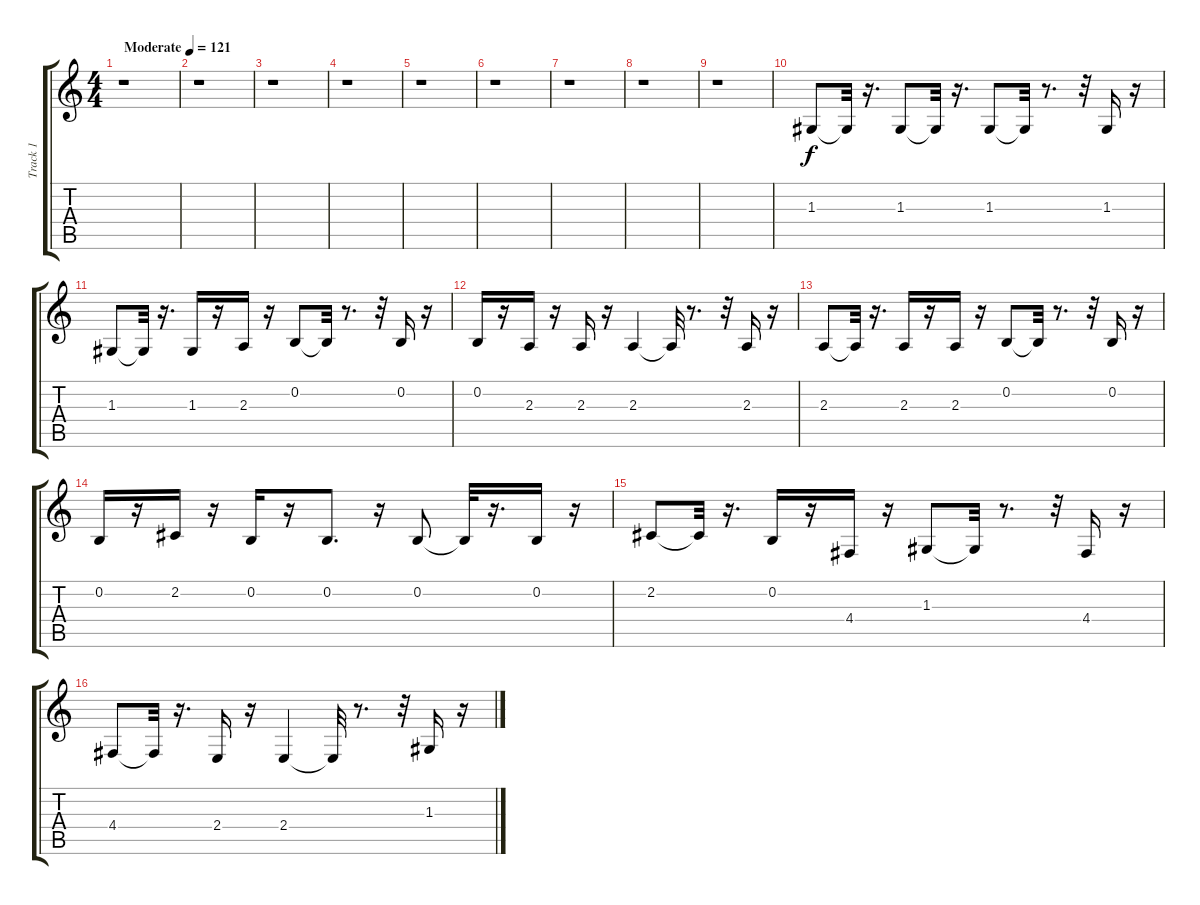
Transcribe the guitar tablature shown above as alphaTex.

\track ("Track 1" "Track 1") {instrument choiraahs}
\staff {score tabs}
\tuning (E4 B3 G3 D3 A2 E2) {hide}
\ts (4 4)
\tempo (121 "Moderate")
\clef g2
\ks c
r.1{dy f instrument choiraahs} |
r.1 |
r.1 |
r.1 |
r.1 |
r.1 |
r.1 |
r.1 |
r.1 |
1.3.8 1.3{t}.32 r.16{d} 1.3.8 1.3{t}.32 r.16{d} 1.3.8 1.3{t}.32 r.8{d} r.32 1.3.16 r.16 |
1.3.8 1.3{t}.32 r.16{d} 1.3.16 r.16 2.3.16 r.16 0.2.8 0.2{t}.32 r.8{d} r.32 0.2.16 r.16 |
0.2.16 r.16 2.3.16 r.16 2.3.16 r.16 2.3.4 2.3{t}.32 r.8{d} r.32 2.3.16 r.16 |
2.3.8 2.3{t}.32 r.16{d} 2.3.16 r.16 2.3.16 r.16 0.2.8 0.2{t}.32 r.8{d} r.32 0.2.16 r.16 |
0.2.16 r.16 2.2.16 r.16 0.2.16 r.16 0.2.8{d} r.16 0.2.8 0.2{t}.32 r.16{d} 0.2.16 r.16 |
2.2.8 2.2{t}.32 r.16{d} 0.2.16 r.16 4.4.16 r.16 1.3.8 1.3{t}.32 r.8{d} r.32 4.4.16 r.16 |
4.4.8 4.4{t}.32 r.16{d} 2.4.16 r.16 2.4.4 2.4{t}.32 r.8{d} r.32 1.3.16 r.16
